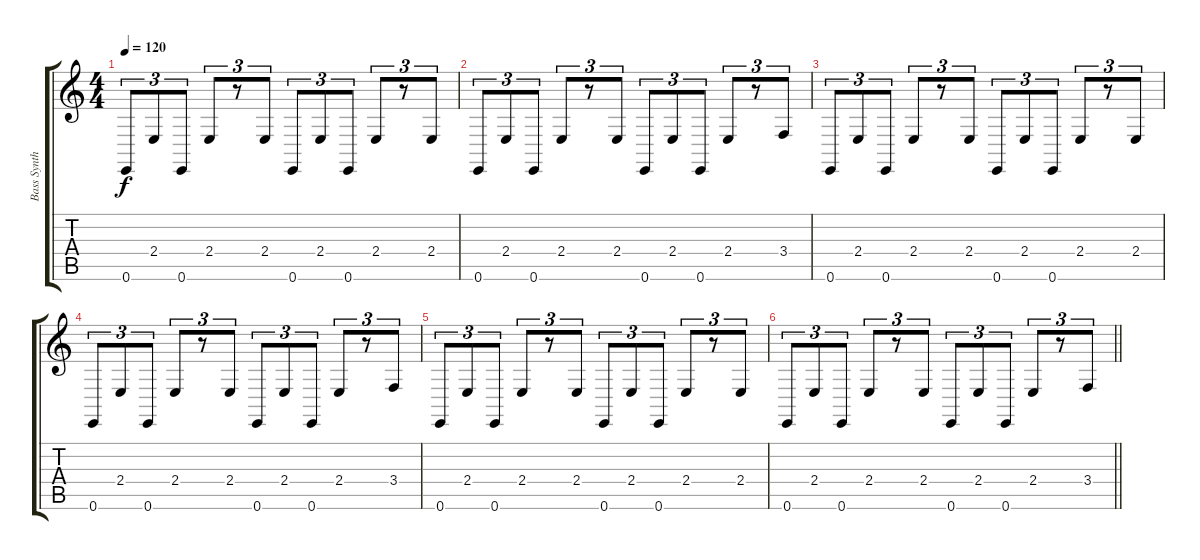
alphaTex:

\track ("Bass Synth" "Bass Synth") {instrument lead8bassandlead}
\staff {score tabs}
\tuning (E4 B3 G3 D3 A2 E2) {hide}
\ts (4 4)
\tempo 120
\clef g2
\ks c
0.6.8{tu (3 2) dy f} 2.4.8{tu (3 2)} 0.6.8{tu (3 2)} 2.4.8{tu (3 2)} r.8{tu (3 2)} 2.4.8{tu (3 2)} 0.6.8{tu (3 2)} 2.4.8{tu (3 2)} 0.6.8{tu (3 2)} 2.4.8{tu (3 2)} r.8{tu (3 2)} 2.4.8{tu (3 2)} |
0.6.8{tu (3 2)} 2.4.8{tu (3 2)} 0.6.8{tu (3 2)} 2.4.8{tu (3 2)} r.8{tu (3 2)} 2.4.8{tu (3 2)} 0.6.8{tu (3 2)} 2.4.8{tu (3 2)} 0.6.8{tu (3 2)} 2.4.8{tu (3 2)} r.8{tu (3 2)} 3.4.8{tu (3 2)} |
0.6.8{tu (3 2)} 2.4.8{tu (3 2)} 0.6.8{tu (3 2)} 2.4.8{tu (3 2)} r.8{tu (3 2)} 2.4.8{tu (3 2)} 0.6.8{tu (3 2)} 2.4.8{tu (3 2)} 0.6.8{tu (3 2)} 2.4.8{tu (3 2)} r.8{tu (3 2)} 2.4.8{tu (3 2)} |
0.6.8{tu (3 2)} 2.4.8{tu (3 2)} 0.6.8{tu (3 2)} 2.4.8{tu (3 2)} r.8{tu (3 2)} 2.4.8{tu (3 2)} 0.6.8{tu (3 2)} 2.4.8{tu (3 2)} 0.6.8{tu (3 2)} 2.4.8{tu (3 2)} r.8{tu (3 2)} 3.4.8{tu (3 2)} |
0.6.8{tu (3 2)} 2.4.8{tu (3 2)} 0.6.8{tu (3 2)} 2.4.8{tu (3 2)} r.8{tu (3 2)} 2.4.8{tu (3 2)} 0.6.8{tu (3 2)} 2.4.8{tu (3 2)} 0.6.8{tu (3 2)} 2.4.8{tu (3 2)} r.8{tu (3 2)} 2.4.8{tu (3 2)} |
\barLineRight lightlight
0.6.8{tu (3 2)} 2.4.8{tu (3 2)} 0.6.8{tu (3 2)} 2.4.8{tu (3 2)} r.8{tu (3 2)} 2.4.8{tu (3 2)} 0.6.8{tu (3 2)} 2.4.8{tu (3 2)} 0.6.8{tu (3 2)} 2.4.8{tu (3 2)} r.8{tu (3 2)} 3.4.8{tu (3 2)}
